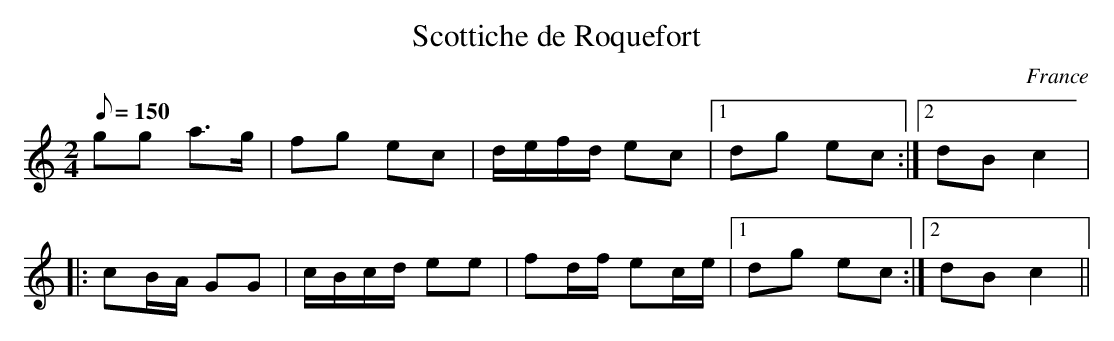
X:1
T:Scottiche de Roquefort
O:France
M:2/4
Q:1/8=150
L:1/8
K:C
gg a>g|fg ec|d/2e/2f/2d/2 ec|1dg ec:|2dB c2|
|:cB/2A/2 GG|c/2B/2c/2d/2 ee|fd/2f/2 ec/2e/2|1dg ec:|2dB c2||
